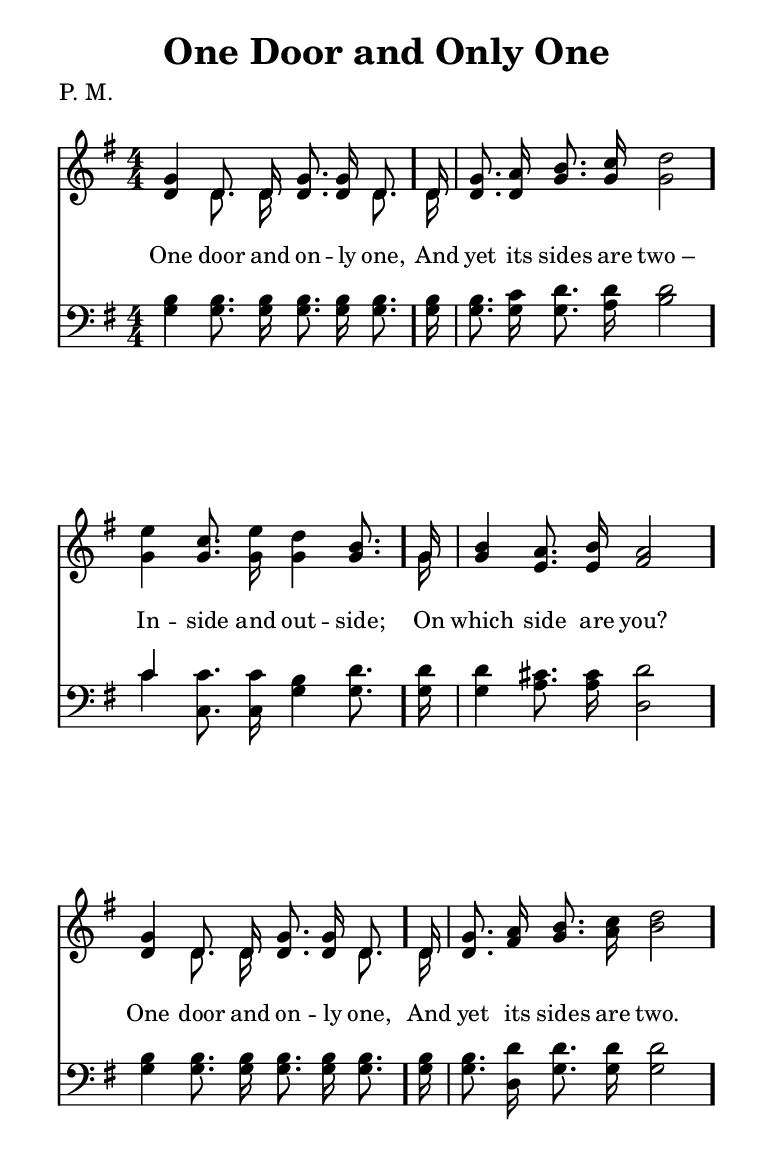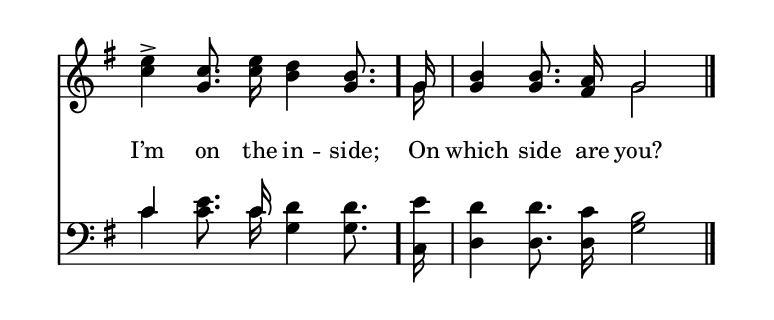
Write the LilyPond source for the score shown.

\include "common/global.ily"
\paper {
  \include "common/paper.ily"
  ragged-last-bottom = ##t
  system-system-spacing.padding = 14
}

\header{
  %children
  hymnnumber = "351"
  title = "One Door and Only One"
  tunename = ""
  meter = "P. M."
  poet = ""
  composer = ""
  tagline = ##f
}

global = {
  \include "common/overrides.ily"
  \override Staff.TimeSignature.style = #'numbered
  \time 4/4
  \override Score.MetronomeMark.transparent = ##t % hide all fermata changes too
  \tempo 4=80
  \key g \major
  \autoBeamOff
}

patternA = { c4 c8. c16 c8. c16 c8. c16 | c8. c16 c8. c16 c2 | }
patternB = { c4 c8. c16 c4 c8. c16 | c4 c8. c16 c2 | }

notesSoprano = {
\global
\relative c'' {

  \changePitch \patternA { g d d g g d d | g a b c d | }
  \changePitch \patternB { e c e d b g | b a b a | }
  \changePitch \patternA { g d d g g d d | g a b c d | }
  \changePitch \patternB { e-> c e d b g | b b a g | }

  \bar "|."

}
}

notesAlto = {
\global
\relative e' {

  \changePitch \patternA { d d d d d d d | d d g g g | }
  \changePitch \patternB { g g g g g g | g e e fis | }
  \changePitch \patternA { d d d d d d d | d fis g a b | }
  \changePitch \patternB { c g c b g g | g g fis g | }

}
}

notesTenor = {
\global
\relative a {

  \changePitch \patternA { b b b b b b b | b c d d d | }
  \changePitch \patternB { c c c b d d | d cis cis d | }
  \changePitch \patternA { b b b b b b b | b d d d d | }
  \changePitch \patternB { c e c d d e | d d c b | }

}
}

notesBass = {
\global
\relative f {

  \changePitch \patternA { g g g g g g g | g g g a b | }
  \changePitch \patternB { c c, c g' g g | g a a d, | }
  \changePitch \patternA { g g g g g g g | g d g g g | }
  \changePitch \patternB { c c c g g c, | d d d g | }

}
}

wordsA = \lyricmode {

One door and on -- ly one, \bar "."
And yet its sides are two_– \bar "."
In -- side and out -- side; \bar "."
On which side are you? \bar "."

One door and on -- ly one, \bar "."
And yet its sides are two. \bar "."
I’m on the in -- side; \bar "."
On which side are you? \bar "."

}

\score {
  \context ChoirStaff <<
    \context Staff = upper <<
      \set Staff.autoBeaming = ##f
      \set ChoirStaff.systemStartDelimiter = #'SystemStartBar
      \set ChoirStaff.printPartCombineTexts = ##f
      \partcombine #'(2 . 11) \notesSoprano \notesAlto
      \context NullVoice = sopranos { \voiceOne << \notesSoprano >> }
      \context Lyrics = one   \lyricsto sopranos \wordsA
    >>
    \context Staff = men <<
      \set Staff.autoBeaming = ##f
      \clef bass
      \set ChoirStaff.printPartCombineTexts = ##f
      \partcombine #'(2 . 11) \notesTenor \notesBass
    >>
  >>
  \layout {
    \include "common/layout.ily"
  }
  #(cond ((ly:get-option 'eog-midi-permitted) #{ \midi{
    \include "common/midi.ily"
  } #}))
}

\version "2.19.49"  % necessary for upgrading to future LilyPond versions.

% vi:set et ts=2 sw=2 ai nocindent syntax=lilypond:
